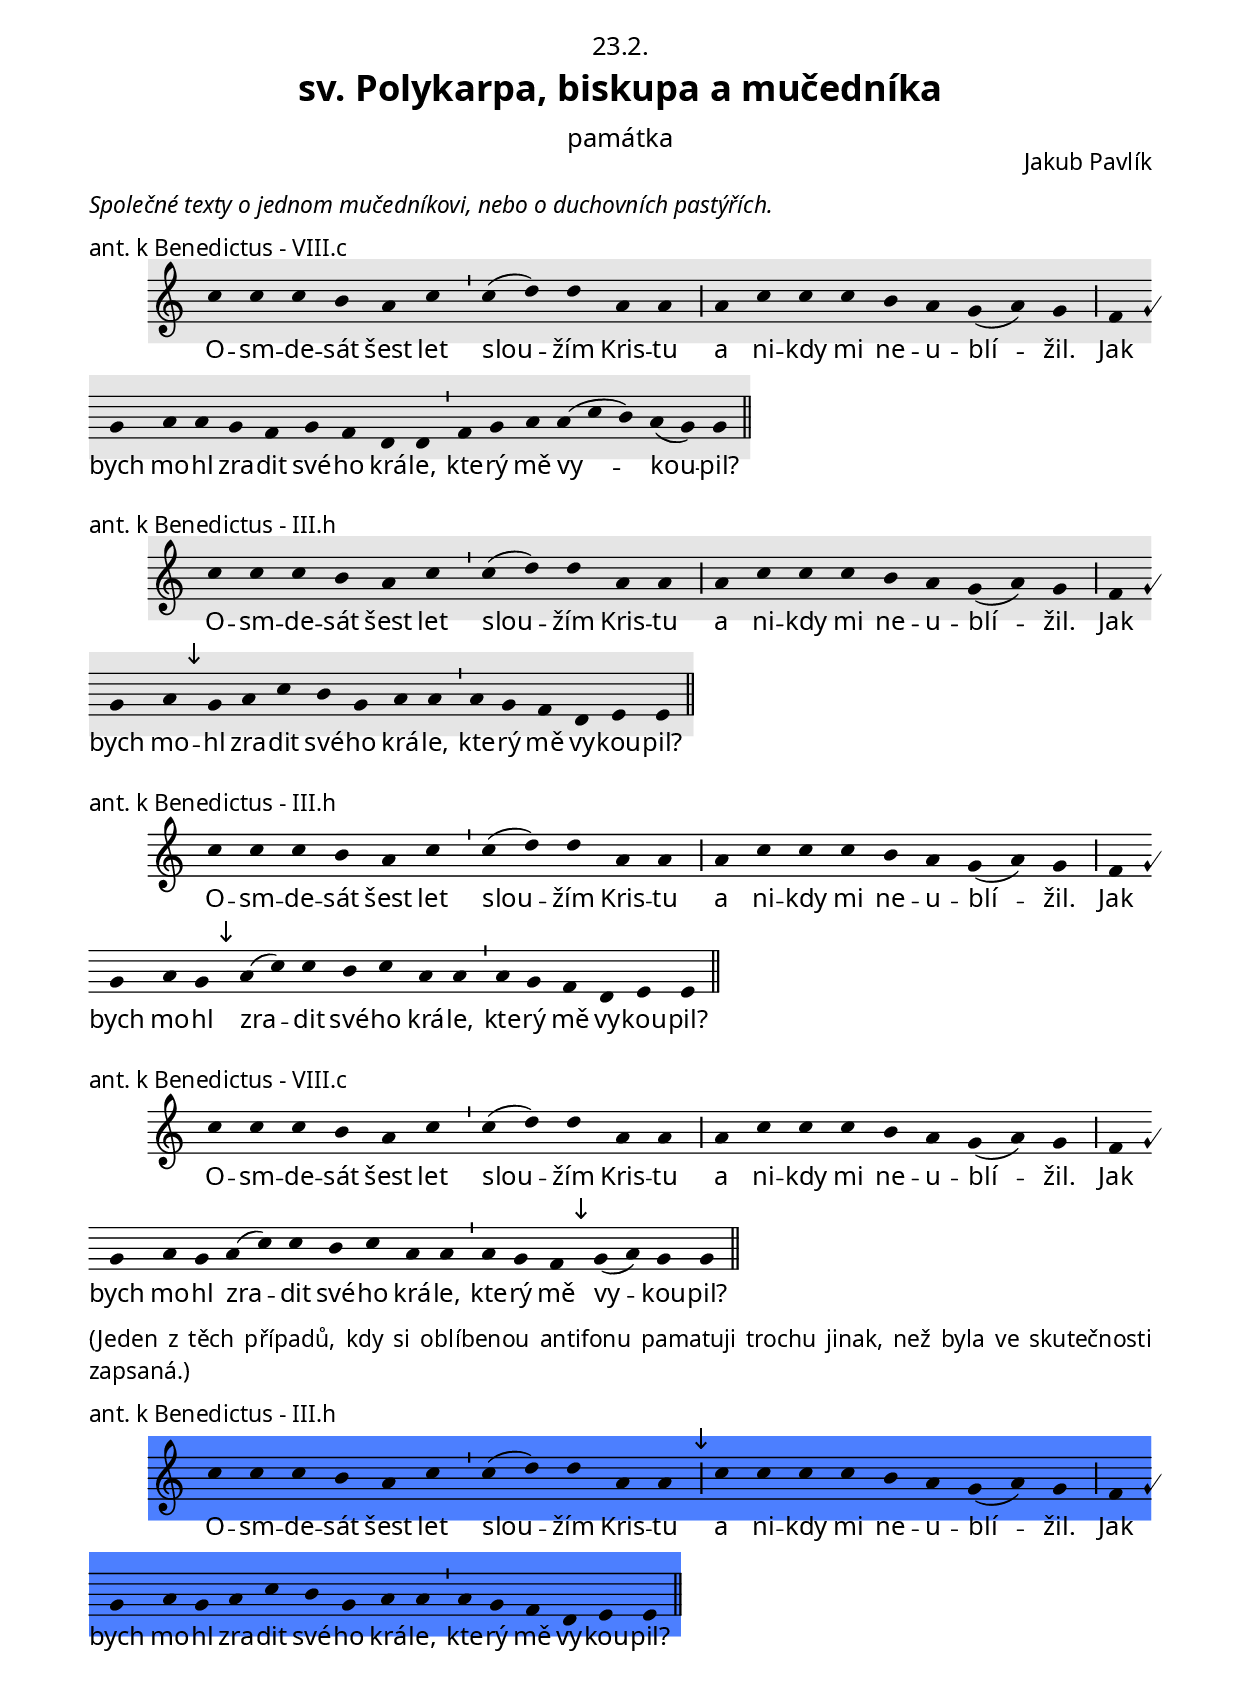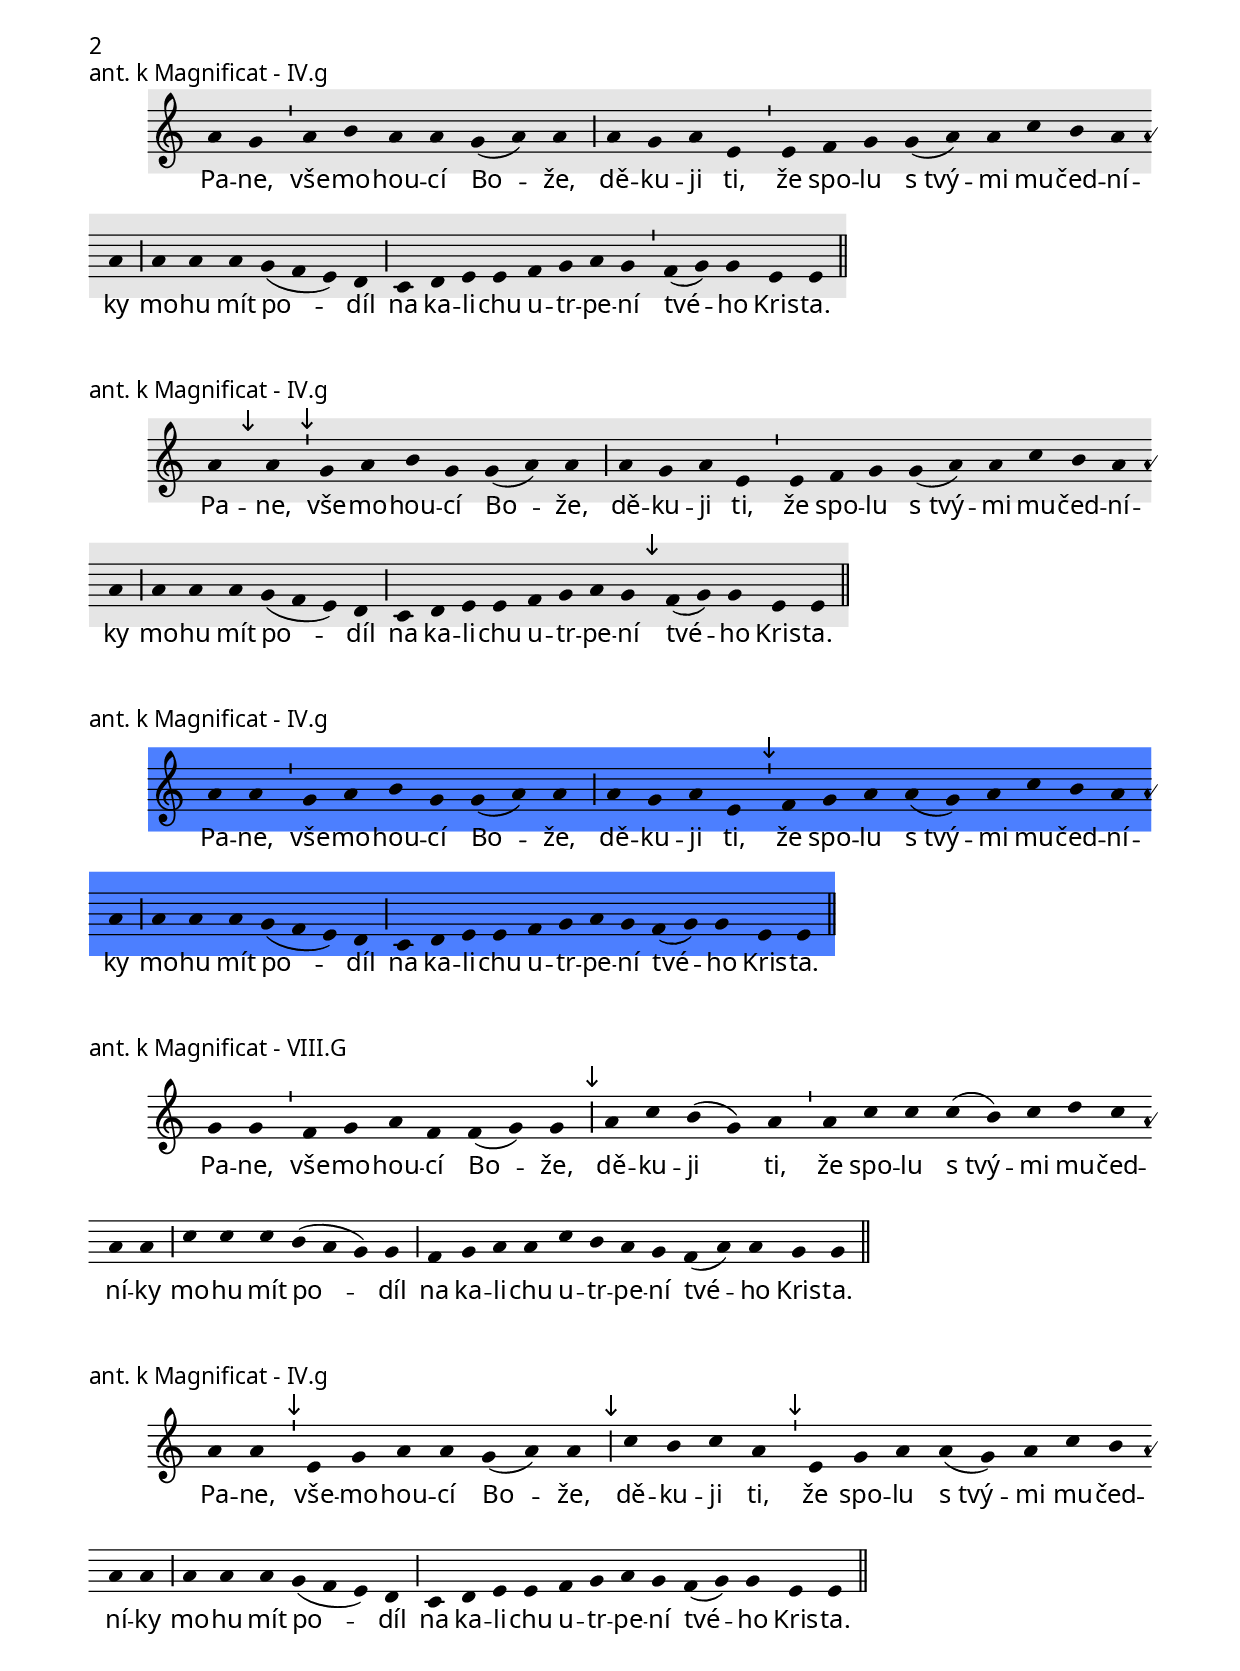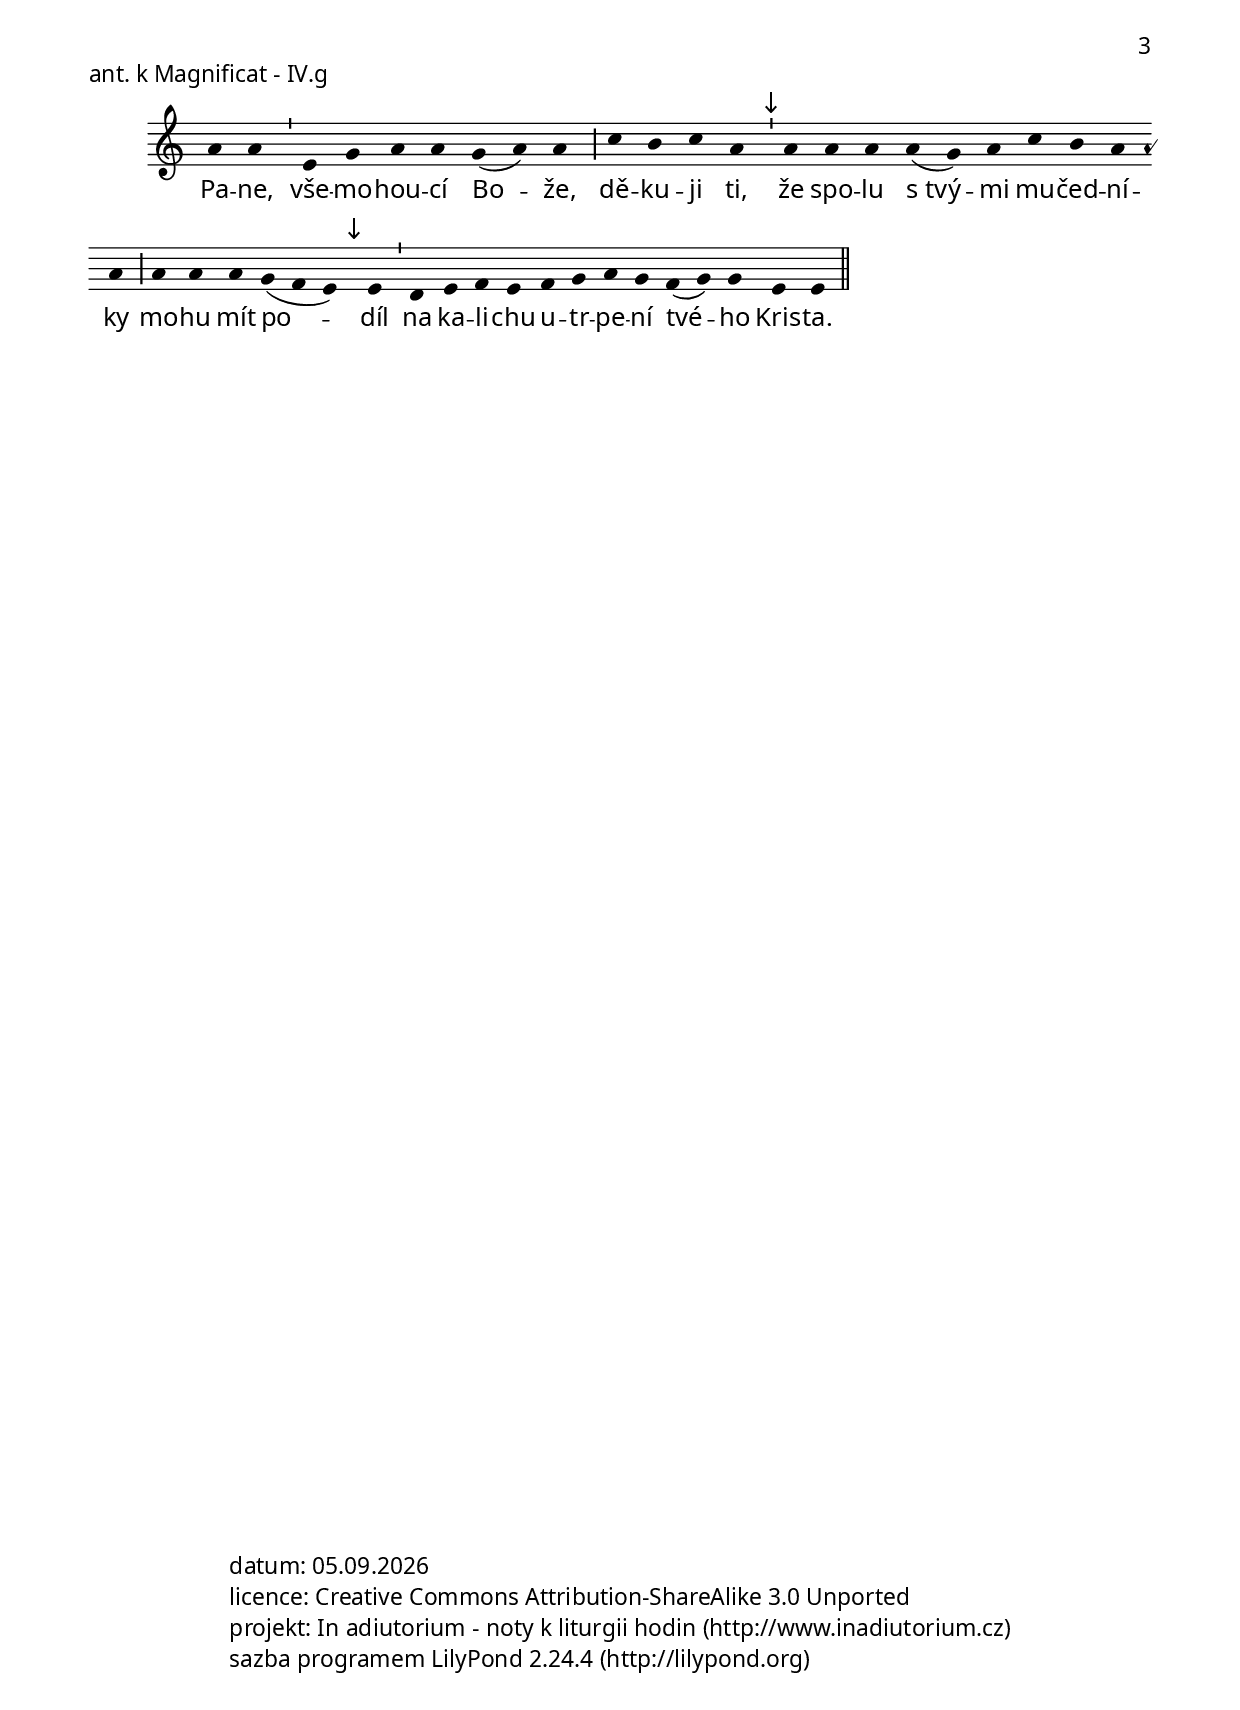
\version "2.19.16"

\include "../spolecne.ly"

\header {
  title = \markup\titleSvatek
            "sv. Polykarpa, biskupa a mučedníka"
            "památka"
            23.2.
  composer = "Jakub Pavlík"
}

\markup\communia #'(#:mucednik #:pastyr)

\score {
  \relative c'' {
    \zvyraznovacSedy
    \choralniRezim
    c4 c c b a c \barMin c( d) d a a \barMaior
    a c c c b a g( a) g \barMaior
    f g a a g f g f d d \barMin
    f g a a( c b) a( g) g \barFinalis
  }
  \addlyrics {
    O -- sm -- de -- sát šest let slou -- žím Kris -- tu
    a ni -- kdy mi ne -- u -- blí -- žil.
    Jak bych mo -- hl zra -- dit své -- ho krá -- le,
    kte -- rý mě vy -- kou -- pil?
  }
  \header {
    quid = "ant. k Benedictus"
    modus = "VIII"
    differentia = "c"
    psalmus = ""
    id = "aben"
    piece = \markup {\sestavTitulekBezZalmu}
  }
}

\score {
  \relative c'' {
    \zvyraznovacSedy
    \choralniRezim
    c4 c c b a c \barMin c( d) d a a \barMaior
    a c c c b a g( a) g \barMaior
    f g a \mark\sipka g a c b g a a \barMin
    a g f d e e \barFinalis
  }
  \addlyrics {
    O -- sm -- de -- sát šest let slou -- žím Kris -- tu
    a ni -- kdy mi ne -- u -- blí -- žil.
    Jak bych mo -- hl zra -- dit své -- ho krá -- le,
    kte -- rý mě vy -- kou -- pil?
  }
  \header {
    quid = "ant. k Benedictus"
    modus = "III"
    differentia = "h"
    psalmus = ""
    id = "aben"
    piece = \markup {\sestavTitulekBezZalmu}
  }
}

\score {
  \relative c'' {
    \choralniRezim
    c4 c c b a c \barMin c( d) d a a \barMaior
    a c c c b a g( a) g \barMaior
    f g a g \mark\sipka a( c) c b c a a \barMin
    a g f d e e \barFinalis
  }
  \addlyrics {
    O -- sm -- de -- sát šest let slou -- žím Kris -- tu
    a ni -- kdy mi ne -- u -- blí -- žil.
    Jak bych mo -- hl zra -- dit své -- ho krá -- le,
    kte -- rý mě vy -- kou -- pil?
  }
  \header {
    quid = "ant. k Benedictus"
    modus = "III"
    differentia = "h"
    psalmus = ""
    id = "aben"
    piece = \markup {\sestavTitulekBezZalmu}
  }
}

\score {
  \relative c'' {
    \choralniRezim
    c4 c c b a c \barMin c( d) d a a \barMaior
    a c c c b a g( a) g \barMaior
    f g a g a( c) c b c a a \barMin
    a g f \mark\sipka g( a) g g \barFinalis
  }
  \addlyrics {
    O -- sm -- de -- sát šest let slou -- žím Kris -- tu
    a ni -- kdy mi ne -- u -- blí -- žil.
    Jak bych mo -- hl zra -- dit své -- ho krá -- le,
    kte -- rý mě vy -- kou -- pil?
  }
  \header {
    quid = "ant. k Benedictus"
    modus = "VIII"
    differentia = "c"
    psalmus = ""
    id = "aben"
    piece = \markup {\sestavTitulekBezZalmu}
  }
}

\markup\justify{
  (Jeden z těch případů, kdy si oblíbenou antifonu pamatuji trochu jinak,
  než byla ve skutečnosti zapsaná.)
}
\score {
  \relative c'' {
    \zvyraznovacModry
    \choralniRezim
    c4 c c b a c \barMin c( d) d a a \barMaior
    \mark\sipka c c c c b a g( a) g \barMaior
    f g a g a c b g a a \barMin
    a g f d e e \barFinalis
  }
  \addlyrics {
    O -- sm -- de -- sát šest let slou -- žím Kris -- tu
    a ni -- kdy mi ne -- u -- blí -- žil.
    Jak bych mo -- hl zra -- dit své -- ho krá -- le,
    kte -- rý mě vy -- kou -- pil?
  }
  \header {
    quid = "ant. k Benedictus"
    modus = "III"
    differentia = "h"
    psalmus = ""
    id = "aben"
    piece = \markup {\sestavTitulekBezZalmu}
  }
}

\pageBreak

\score {
  \relative c'' {
    \zvyraznovacSedy
    \choralniRezim
    a4 g \barMin a b a a g( a) a \barMaior
    a g a e \barMin
    e f g g( a) a c b a a \barMaior
    a a a g( f e) d \barMaior
    c d e e f g a g \barMin f( g) g e e \barFinalis
  }
  \addlyrics {
    Pa -- ne, vše -- mo -- hou -- cí Bo -- že,
    dě -- ku -- ji ti,
    že spo -- lu s_tvý -- mi mu -- čed -- ní -- ky
    mo -- hu mít po -- díl
    na ka -- li -- chu u -- tr -- pe -- ní tvé -- ho Kris -- ta.
  }
  \header {
    quid = "ant. k Magnificat"
    modus = "IV"
    differentia = "g"
    psalmus = ""
    id = "amag"
    piece = \markup {\sestavTitulekBezZalmu}
  }
}

\score {
  \relative c'' {
    \zvyraznovacSedy
    \choralniRezim
    a4 \mark\sipka a \barMin \mark\sipka g a b g g( a) a \barMaior
    a g a e \barMin
    e f g g( a) a c b a a \barMaior
    a a a g( f e) d \barMaior
    c d e e f g a g \mark\sipka f( g) g e e \barFinalis
  }
  \addlyrics {
    Pa -- ne, vše -- mo -- hou -- cí Bo -- že,
    dě -- ku -- ji ti,
    že spo -- lu s_tvý -- mi mu -- čed -- ní -- ky
    mo -- hu mít po -- díl
    na ka -- li -- chu u -- tr -- pe -- ní tvé -- ho Kris -- ta.
  }
  \header {
    quid = "ant. k Magnificat"
    modus = "IV"
    differentia = "g"
    psalmus = ""
    id = "amag"
    piece = \markup {\sestavTitulekBezZalmu}
  }
}

\score {
  \relative c'' {
    \zvyraznovacModry
    \choralniRezim
    a4 a \barMin g a b g g( a) a \barMaior
    a g a e \barMin
    \mark\sipka f g a a( g) a c b a a \barMaior
    a a a g( f e) d \barMaior
    c d e e f g a g f( g) g e e \barFinalis
  }
  \addlyrics {
    Pa -- ne, vše -- mo -- hou -- cí Bo -- že,
    dě -- ku -- ji ti,
    že spo -- lu s_tvý -- mi mu -- čed -- ní -- ky
    mo -- hu mít po -- díl
    na ka -- li -- chu u -- tr -- pe -- ní tvé -- ho Kris -- ta.
  }
  \header {
    quid = "ant. k Magnificat"
    modus = "IV"
    differentia = "g"
    psalmus = ""
    id = "amag"
    piece = \markup {\sestavTitulekBezZalmu}
  }
}

\score {
  \relative c'' {
    \choralniRezim
    g4 g \barMin f g a f f( g) g \barMaior
    \mark\sipka a c b( g) a \barMin
    a c c c( b) c d c a a \barMaior
    c c c b( a g) g \barMaior
    f g a a c b a g f( a) a g g \barFinalis
  }
  \addlyrics {
    Pa -- ne, vše -- mo -- hou -- cí Bo -- že,
    dě -- ku -- ji ti,
    že spo -- lu s_tvý -- mi mu -- čed -- ní -- ky
    mo -- hu mít po -- díl
    na ka -- li -- chu u -- tr -- pe -- ní tvé -- ho Kris -- ta.
  }
  \header {
    quid = "ant. k Magnificat"
    modus = "VIII"
    differentia = "G"
    psalmus = ""
    id = "amag"
    piece = \markup {\sestavTitulekBezZalmu}
  }
}

\score {
  \relative c'' {
    \choralniRezim
    a4 a \barMin \mark\sipka e g a a g( a) a \barMaior
    \mark\sipka c b c a \barMin
    \mark\sipka e g a a( g) a c b a a \barMaior
    a a a g( f e) d \barMaior
    c d e e f g a g f( g) g e e \barFinalis
  }
  \addlyrics {
    Pa -- ne, vše -- mo -- hou -- cí Bo -- že,
    dě -- ku -- ji ti,
    že spo -- lu s_tvý -- mi mu -- čed -- ní -- ky
    mo -- hu mít po -- díl
    na ka -- li -- chu u -- tr -- pe -- ní tvé -- ho Kris -- ta.
  }
  \header {
    quid = "ant. k Magnificat"
    modus = "IV"
    differentia = "g"
    psalmus = ""
    id = "amag"
    piece = \markup {\sestavTitulekBezZalmu}
  }
}

\score {
  \relative c'' {
    \choralniRezim
    a4 a \barMin e g a a g( a) a \barMaior
    c b c a \barMin
    \mark\sipka a a a a( g) a c b a a \barMaior
    a a a g( f e) \mark\sipka e \barMin
    d e f e f g a g f( g) g e e \barFinalis
  }
  \addlyrics {
    Pa -- ne, vše -- mo -- hou -- cí Bo -- že,
    dě -- ku -- ji ti,
    že spo -- lu s_tvý -- mi mu -- čed -- ní -- ky
    mo -- hu mít po -- díl
    na ka -- li -- chu u -- tr -- pe -- ní tvé -- ho Kris -- ta.
  }
  \header {
    quid = "ant. k Magnificat"
    modus = "IV"
    differentia = "g"
    psalmus = ""
    id = "amag"
    piece = \markup {\sestavTitulekBezZalmu}
  }
}
